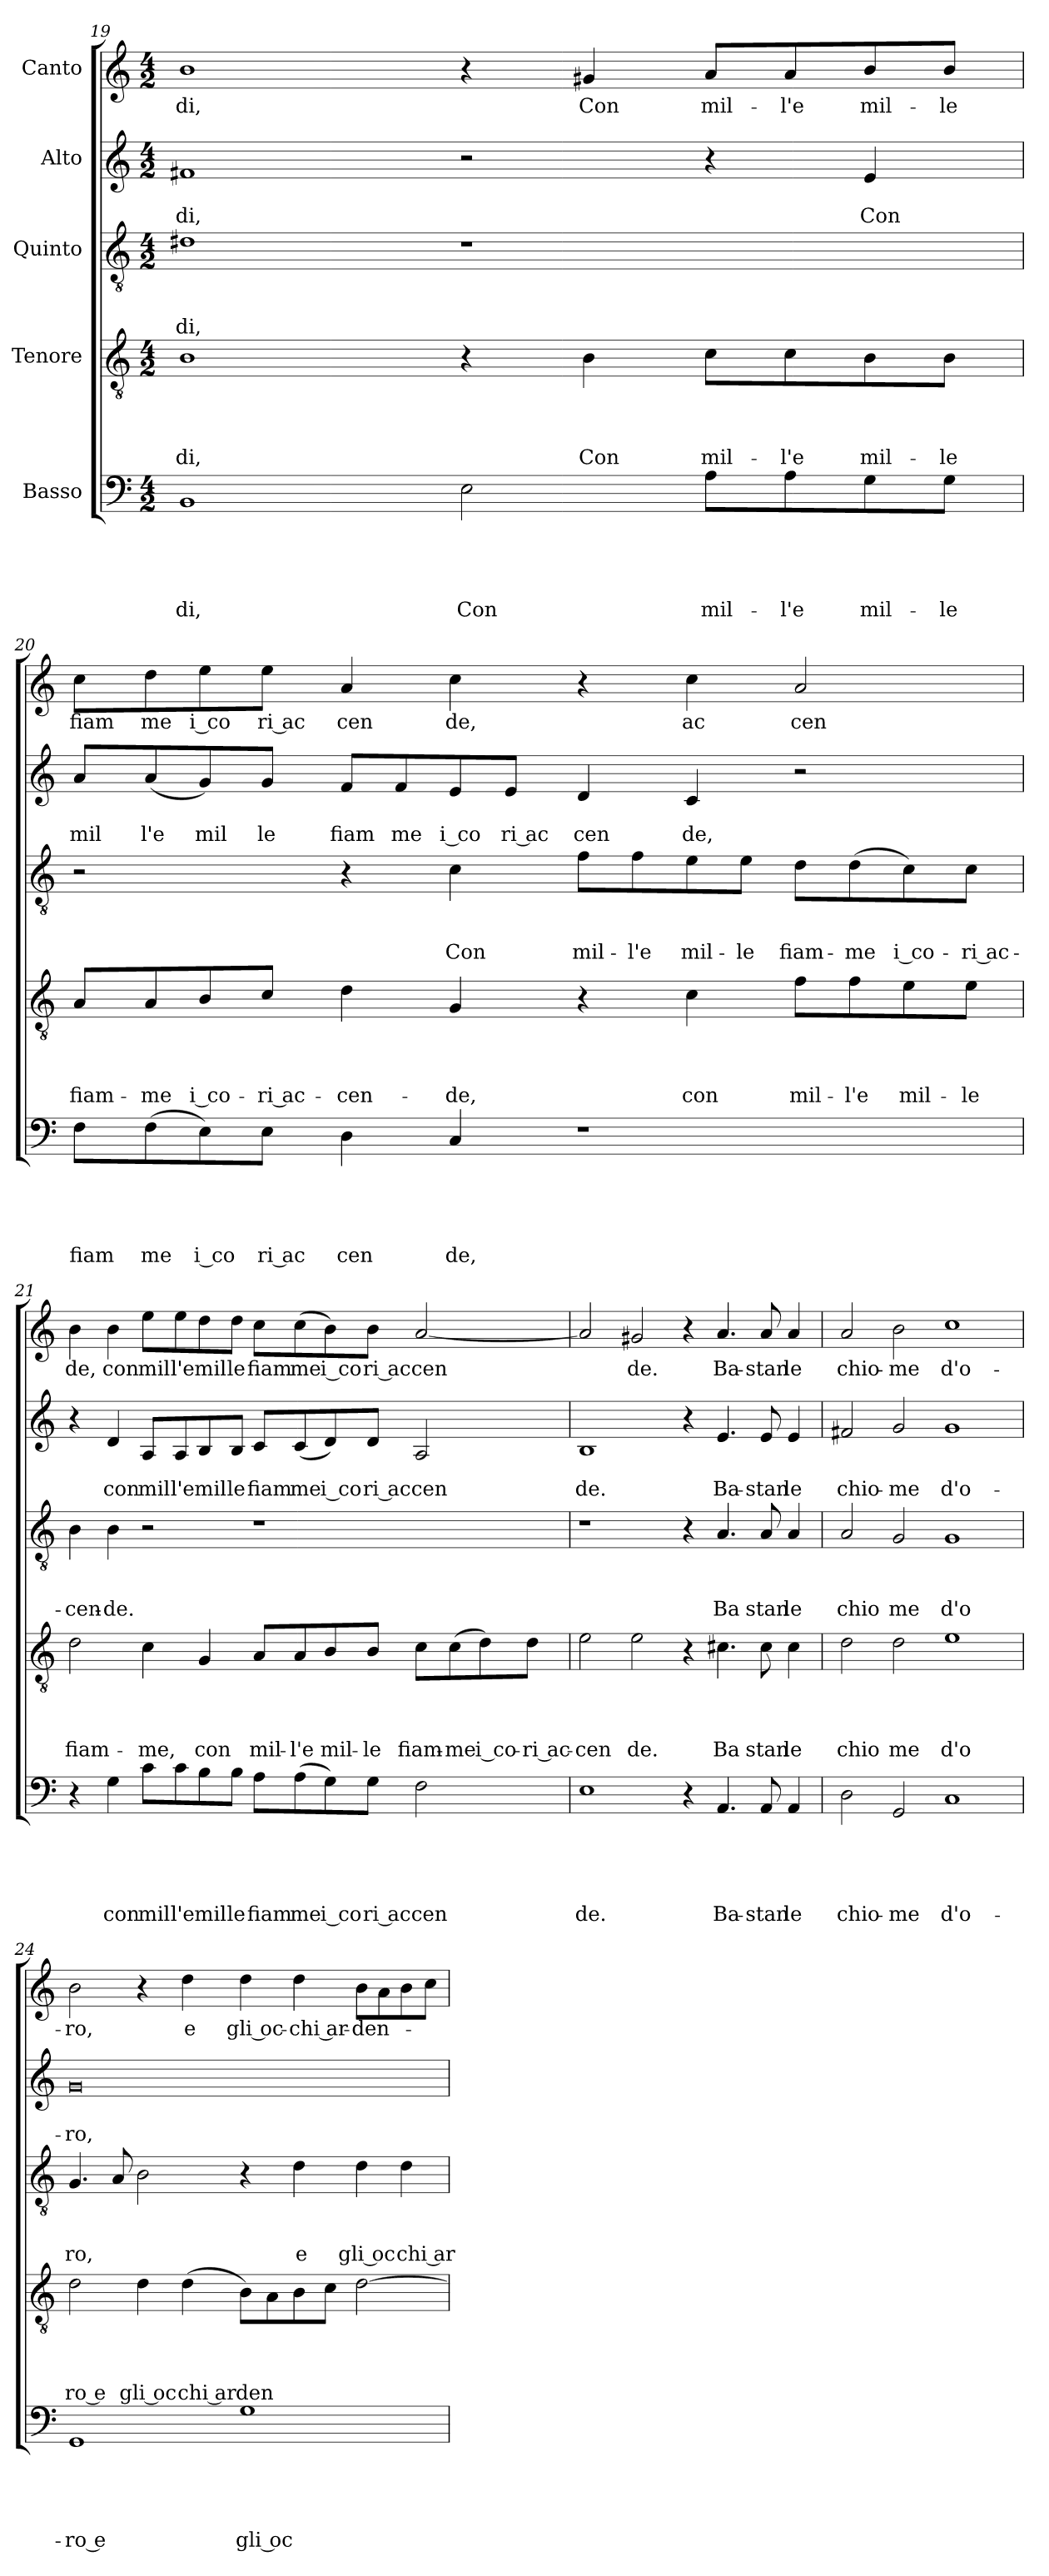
**kern	**text	**text	**text	**text	**text	**kern	**text	**text	**text	**text	**kern	**text	**text	**text	**kern	**text	**text	**kern	**text
*part5	*part5	*part5	*part5	*part5	*part5	*part4	*part4	*part4	*part4	*part4	*part3	*part3	*part3	*part3	*part2	*part2	*part2	*part1	*part1
*staff5	*staff5	*staff5	*staff5	*staff5	*staff5	*staff4	*staff4	*staff4	*staff4	*staff4	*staff3	*staff3	*staff3	*staff3	*staff2	*staff2	*staff2	*staff1	*staff1
*I"Basso	*	*	*	*	*	*I"Tenore	*	*	*	*	*I"Quinto	*	*	*	*I"Alto	*	*	*I"Canto	*
*clefF4	*	*	*	*	*	*clefGv2	*	*	*	*	*clefGv2	*	*	*	*clefG2	*	*	*clefG2	*
*k[]	*	*	*	*	*	*k[]	*	*	*	*	*k[]	*	*	*	*k[]	*	*	*k[]	*
*C:	*	*	*	*	*	*C:	*	*	*	*	*C:	*	*	*	*C:	*	*	*C:	*
*M4/2	*	*	*	*	*	*M4/2	*	*	*	*	*M4/2	*	*	*	*M4/2	*	*	*M4/2	*
=19	=19	=19	=19	=19	=19	=19	=19	=19	=19	=19	=19	=19	=19	=19	=19	=19	=19	=19	=19
!	!	!	!	!	!LO:LY:b	!	!	!	!	!LO:LY:b	!	!	!	!LO:LY:b	!	!	!LO:LY:b	!	!LO:LY:b
1BB	.	.	.	.	-di,	1B	.	.	.	-di,	1d#X	.	.	di,	1f#X	.	di,	1b	-di,
!	!	!	!	!	!LO:LY:b	!	!	!	!	!	!	!	!	!	!	!	!	!	!
2E\	.	.	.	.	Con	4r	.	.	.	.	1r	.	.	.	2r	.	.	4r	.
!	!	!	!	!	!	!	!	!	!	!LO:LY:b	!	!	!	!	!	!	!	!	!LO:LY:b
.	.	.	.	.	.	4B\	.	.	.	Con	.	.	.	.	.	.	.	4g#X/	Con
!	!	!	!	!	!LO:LY:b	!	!	!	!	!LO:LY:b	!	!	!	!	!	!	!	!	!LO:LY:b
8A\L	.	.	.	.	mil-	8c\L	.	.	.	mil-	.	.	.	.	4r	.	.	8a/L	mil-
!	!	!	!	!	!LO:LY:b	!	!	!	!	!LO:LY:b	!	!	!	!	!	!	!	!	!LO:LY:b
8A\	.	.	.	.	-l'e	8c\	.	.	.	-l'e	.	.	.	.	.	.	.	8a/	-l'e
!	!	!	!	!	!LO:LY:b	!	!	!	!	!LO:LY:b	!	!	!	!	!	!	!LO:LY:b	!	!LO:LY:b
8G\	.	.	.	.	mil-	8B\	.	.	.	mil-	.	.	.	.	4e/	.	Con	8b/	mil-
!	!	!	!	!	!LO:LY:b	!	!	!	!	!LO:LY:b	!	!	!	!	!	!	!	!	!LO:LY:b
8G\J	.	.	.	.	-le	8B\J	.	.	.	-le	.	.	.	.	.	.	.	8b/J	-le
!!LO:LB:g=z
=20	=20	=20	=20	=20	=20	=20	=20	=20	=20	=20	=20	=20	=20	=20	=20	=20	=20	=20	=20
!	!	!	!	!	!LO:LY:b	!	!	!	!	!LO:LY:b	!	!	!	!	!	!	!LO:LY:b	!	!LO:LY:b
8F\L	.	.	.	.	fiam	8A/L	.	.	.	fiam-	2r	.	.	.	8a/L	.	mil	8cc\L	fiam
!	!	!	!	!	!LO:LY:b	!	!	!	!	!LO:LY:b	!	!	!	!	!	!	!LO:LY:b	!	!LO:LY:b
(<8F\	.	.	.	.	me	8A/	.	.	.	-me	.	.	.	.	(>8a/	.	l'e	8dd\	me
!	!	!	!	!	!LO:LY:b:rj	!	!	!	!	!LO:LY:b:rj	!	!	!	!	!	!	!LO:LY:b	!	!LO:LY:b:rj
8E\)	.	.	.	.	i co	8B/	.	.	.	i co-	.	.	.	.	8g/)	.	mil	8ee\	i co
!	!	!	!	!	!LO:LY:b:rj	!	!	!	!	!LO:LY:b:rj	!	!	!	!	!	!	!LO:LY:b	!	!LO:LY:b:rj
8E\J	.	.	.	.	ri ac	8c/J	.	.	.	-ri ac-	.	.	.	.	8g/J	.	le	8ee\J	ri ac
!	!	!	!	!	!LO:LY:b	!	!	!	!	!LO:LY:b	!	!	!	!	!	!	!LO:LY:b	!	!LO:LY:b
4D\	.	.	.	.	cen	4d\	.	.	.	-cen-	4r	.	.	.	8f/L	.	fiam	4a/	cen
!	!	!	!	!	!	!	!	!	!	!	!	!	!	!	!	!	!LO:LY:b	!	!
.	.	.	.	.	.	.	.	.	.	.	.	.	.	.	8f/	.	me	.	.
!	!	!	!	!	!LO:LY:b	!	!	!	!	!LO:LY:b	!	!	!	!LO:LY:b	!	!	!LO:LY:b:rj	!	!LO:LY:b
4C/	.	.	.	.	de,	4G/	.	.	.	-de,	4c\	.	.	Con	8e/	.	i co	4cc\	de,
!	!	!	!	!	!	!	!	!	!	!	!	!	!	!	!	!	!LO:LY:b:rj	!	!
.	.	.	.	.	.	.	.	.	.	.	.	.	.	.	8e/J	.	ri ac	.	.
!	!	!	!	!	!	!	!	!	!	!	!	!	!	!LO:LY:b	!	!	!LO:LY:b	!	!
1r	.	.	.	.	.	4r	.	.	.	.	8f\L	.	.	mil-	4d/	.	cen	4r	.
!	!	!	!	!	!	!	!	!	!	!	!	!	!	!LO:LY:b	!	!	!	!	!
.	.	.	.	.	.	.	.	.	.	.	8f\	.	.	-l'e	.	.	.	.	.
!	!	!	!	!	!	!	!	!	!	!LO:LY:b	!	!	!	!LO:LY:b	!	!	!LO:LY:b	!	!LO:LY:b
.	.	.	.	.	.	4c\	.	.	.	con	8e\	.	.	mil-	4c/	.	de,	4cc\	ac
!	!	!	!	!	!	!	!	!	!	!	!	!	!	!LO:LY:b	!	!	!	!	!
.	.	.	.	.	.	.	.	.	.	.	8e\J	.	.	-le	.	.	.	.	.
!	!	!	!	!	!	!	!	!	!	!LO:LY:b	!	!	!	!LO:LY:b	!	!	!	!	!LO:LY:b
.	.	.	.	.	.	8f\L	.	.	.	mil-	8d\L	.	.	fiam-	2r	.	.	2a/	cen
!	!	!	!	!	!	!	!	!	!	!LO:LY:b	!	!	!	!LO:LY:b	!	!	!	!	!
.	.	.	.	.	.	8f\	.	.	.	-l'e	(<8d\	.	.	-me	.	.	.	.	.
!	!	!	!	!	!	!	!	!	!	!LO:LY:b	!	!	!	!LO:LY:b:rj	!	!	!	!	!
.	.	.	.	.	.	8e\	.	.	.	mil-	8c\)	.	.	i co-	.	.	.	.	.
!	!	!	!	!	!	!	!	!	!	!LO:LY:b	!	!	!	!LO:LY:b:rj	!	!	!	!	!
.	.	.	.	.	.	8e\J	.	.	.	-le	8c\J	.	.	-ri ac-	.	.	.	.	.
=21	=21	=21	=21	=21	=21	=21	=21	=21	=21	=21	=21	=21	=21	=21	=21	=21	=21	=21	=21
!	!	!	!	!	!	!	!	!	!	!LO:LY:b	!	!	!	!LO:LY:b	!	!	!	!	!LO:LY:b
4r	.	.	.	.	.	2d\	.	.	.	fiam-	4B\	.	.	-cen-	4r	.	.	4b\	de,
!	!	!	!	!	!LO:LY:b	!	!	!	!	!	!	!	!	!LO:LY:b	!	!	!LO:LY:b	!	!LO:LY:b
4G\	.	.	.	.	con	.	.	.	.	.	4B\	.	.	-de.	4d/	.	con	4b\	con
!	!	!	!	!	!LO:LY:b	!	!	!	!	!LO:LY:b	!	!	!	!	!	!	!LO:LY:b	!	!LO:LY:b
8c\L	.	.	.	.	mil	4c\	.	.	.	-me,	2r	.	.	.	8A/L	.	mil	8ee\L	mil
!	!	!	!	!	!LO:LY:b	!	!	!	!	!	!	!	!	!	!	!	!LO:LY:b	!	!LO:LY:b
8c\	.	.	.	.	l'e	.	.	.	.	.	.	.	.	.	8A/	.	l'e	8ee\	l'e
!	!	!	!	!	!LO:LY:b	!	!	!	!	!LO:LY:b	!	!	!	!	!	!	!LO:LY:b	!	!LO:LY:b
8B\	.	.	.	.	mil	4G/	.	.	.	con	.	.	.	.	8B/	.	mil	8dd\	mil
!	!	!	!	!	!LO:LY:b	!	!	!	!	!	!	!	!	!	!	!	!LO:LY:b	!	!LO:LY:b
8B\J	.	.	.	.	le	.	.	.	.	.	.	.	.	.	8B/J	.	le	8dd\J	le
!	!	!	!	!	!LO:LY:b	!	!	!	!	!LO:LY:b	!	!	!	!	!	!	!LO:LY:b	!	!LO:LY:b
8A\L	.	.	.	.	fiam	8A/L	.	.	.	mil-	1r	.	.	.	8c/L	.	fiam	8cc\L	fiam
!	!	!	!	!	!LO:LY:b	!	!	!	!	!LO:LY:b	!	!	!	!	!	!	!LO:LY:b	!	!LO:LY:b
(<8A\	.	.	.	.	me	8A/	.	.	.	-l'e	.	.	.	.	(<8c/	.	me	(<8cc\	me
!	!	!	!	!	!LO:LY:b:rj	!	!	!	!	!LO:LY:b	!	!	!	!	!	!	!LO:LY:b:rj	!	!LO:LY:b:rj
8G\)	.	.	.	.	i co	8B/	.	.	.	mil-	.	.	.	.	8d/)	.	i co	8b\)	i co
!	!	!	!	!	!LO:LY:b:rj	!	!	!	!	!LO:LY:b	!	!	!	!	!	!	!LO:LY:b:rj	!	!LO:LY:b:rj
8G\J	.	.	.	.	ri ac	8B/J	.	.	.	-le	.	.	.	.	8d/J	.	ri ac	8b\J	ri ac
!	!	!	!	!	!LO:LY:b	!	!	!	!	!LO:LY:b	!	!	!	!	!	!	!LO:LY:b	!	!LO:LY:b
2F\	.	.	.	.	cen	8c\L	.	.	.	fiam-	.	.	.	.	2A/	.	cen	[<2a/	cen
!	!	!	!	!	!	!	!	!	!	!LO:LY:b	!	!	!	!	!	!	!	!	!
.	.	.	.	.	.	(<8c\	.	.	.	-me	.	.	.	.	.	.	.	.	.
!	!	!	!	!	!	!	!	!	!	!LO:LY:b:rj	!	!	!	!	!	!	!	!	!
.	.	.	.	.	.	8d\)	.	.	.	i co-	.	.	.	.	.	.	.	.	.
!	!	!	!	!	!	!	!	!	!	!LO:LY:b:rj	!	!	!	!	!	!	!	!	!
.	.	.	.	.	.	8d\J	.	.	.	-ri ac-	.	.	.	.	.	.	.	.	.
!!LO:LB:g=z
=22	=22	=22	=22	=22	=22	=22	=22	=22	=22	=22	=22	=22	=22	=22	=22	=22	=22	=22	=22
!	!	!	!	!	!LO:LY:b	!	!	!	!	!LO:LY:b	!	!	!	!	!	!	!LO:LY:b	!	!
1E	.	.	.	.	de.	2e\	.	.	.	-cen	1r	.	.	.	1B	.	de.	2a/]	.
!	!	!	!	!	!	!	!	!	!	!LO:LY:b	!	!	!	!	!	!	!	!	!LO:LY:b
.	.	.	.	.	.	2e\	.	.	.	de.	.	.	.	.	.	.	.	2g#X/	de.
4r	.	.	.	.	.	4r	.	.	.	.	4r	.	.	.	4r	.	.	4r	.
!	!	!	!	!	!LO:LY:b	!	!	!	!	!LO:LY:b	!	!	!	!LO:LY:b	!	!	!LO:LY:b	!	!LO:LY:b
4.AA/	.	.	.	.	Ba-	4.c#X\	.	.	.	Ba	4.A/	.	.	Ba	4.e/	.	Ba-	4.a/	Ba-
!	!	!	!	!	!LO:LY:b	!	!	!	!	!LO:LY:b	!	!	!	!LO:LY:b	!	!	!LO:LY:b	!	!LO:LY:b
8AA/	.	.	.	.	-stan	8c#\	.	.	.	stan	8A/	.	.	stan	8e/	.	-stan	8a/	-stan
!	!	!	!	!	!LO:LY:b	!	!	!	!	!LO:LY:b	!	!	!	!LO:LY:b	!	!	!LO:LY:b	!	!LO:LY:b
4AA/	.	.	.	.	le	4c#\	.	.	.	le	4A/	.	.	le	4e/	.	le	4a/	le
=23	=23	=23	=23	=23	=23	=23	=23	=23	=23	=23	=23	=23	=23	=23	=23	=23	=23	=23	=23
!	!	!	!	!	!LO:LY:b	!	!	!	!	!LO:LY:b	!	!	!	!LO:LY:b	!	!	!LO:LY:b	!	!LO:LY:b
2D\	.	.	.	.	chio-	2d\	.	.	.	chio	2A/	.	.	chio	2f#X/	.	chio-	2a/	chio-
!	!	!	!	!	!LO:LY:b	!	!	!	!	!LO:LY:b	!	!	!	!LO:LY:b	!	!	!LO:LY:b	!	!LO:LY:b
2GG/	.	.	.	.	-me	2d\	.	.	.	me	2G/	.	.	me	2g/	.	-me	2b\	-me
!	!	!	!	!	!LO:LY:b	!	!	!	!	!LO:LY:b	!	!	!	!LO:LY:b	!	!	!LO:LY:b	!	!LO:LY:b
1C	.	.	.	.	d'o-	1e	.	.	.	d'o	1G	.	.	d'o	1g	.	d'o-	1cc	d'o-
=24	=24	=24	=24	=24	=24	=24	=24	=24	=24	=24	=24	=24	=24	=24	=24	=24	=24	=24	=24
!	!	!	!	!	!LO:LY:b:rj	!	!	!	!	!LO:LY:b:rj	!	!	!	!LO:LY:b	!	!	!LO:LY:b	!	!LO:LY:b
1GG	.	.	.	.	-ro e	2d\	.	.	.	ro e	4.G/	.	.	ro,	0g	.	-ro,	2b\	-ro,
.	.	.	.	.	.	.	.	.	.	.	8A/	.	.	.	.	.	.	.	.
!	!	!	!	!	!	!	!	!	!	!LO:LY:b:rj	!	!	!	!	!	!	!	!	!
.	.	.	.	.	.	4d\	.	.	.	gli oc	2B\	.	.	.	.	.	.	4r	.
!	!	!	!	!	!	!	!	!	!	!LO:LY:b:rj	!	!	!	!	!	!	!	!	!LO:LY:b
.	.	.	.	.	.	(<4d\	.	.	.	chi ar	.	.	.	.	.	.	.	4dd\	e
!	!	!	!	!	!LO:LY:b:rj	!	!	!	!	!LO:LY:b	!	!	!	!	!	!	!	!	!LO:LY:b:rj
1G	.	.	.	.	gli oc-	8B\L)	.	.	.	den	4r	.	.	.	.	.	.	4dd\	gli oc-
.	.	.	.	.	.	8A\	.	.	.	.	.	.	.	.	.	.	.	.	.
!	!	!	!	!	!	!	!	!	!	!	!	!	!	!LO:LY:b	!	!	!	!	!LO:LY:b:rj
.	.	.	.	.	.	8B\	.	.	.	.	4d\	.	.	e	.	.	.	4dd\	-chi ar-
.	.	.	.	.	.	8c\J	.	.	.	.	.	.	.	.	.	.	.	.	.
!	!	!	!	!	!	!	!	!	!	!	!	!	!	!LO:LY:b:rj	!	!	!	!	!LO:LY:b
.	.	.	.	.	.	[>2d\	.	.	.	.	4d\	.	.	gli oc	.	.	.	8b\L	-den-
.	.	.	.	.	.	.	.	.	.	.	.	.	.	.	.	.	.	8a\	.
!	!	!	!	!	!	!	!	!	!	!	!	!	!	!LO:LY:b:rj	!	!	!	!	!
.	.	.	.	.	.	.	.	.	.	.	4d\	.	.	chi ar	.	.	.	8b\	.
.	.	.	.	.	.	.	.	.	.	.	.	.	.	.	.	.	.	8cc\J	.
=	=	=	=	=	=	=	=	=	=	=	=	=	=	=	=	=	=	=	=
*-	*-	*-	*-	*-	*-	*-	*-	*-	*-	*-	*-	*-	*-	*-	*-	*-	*-	*-	*-
